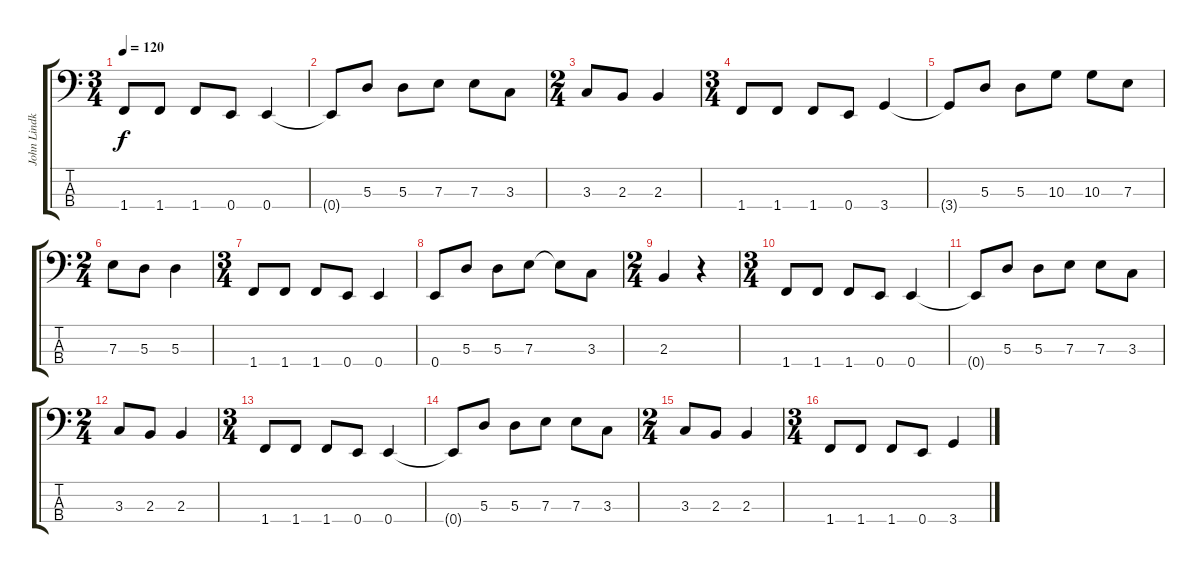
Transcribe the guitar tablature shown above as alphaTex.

\track ("John Lindkvist" "John Lindk") {instrument electricbasspick}
\staff {score tabs}
\tuning (G2 D2 A1 E1) {hide}
\ts (3 4)
\tempo 120
\clef f4
\ks c
1.4.8{dy f} 1.4.8 1.4.8 0.4.8 0.4.4 |
0.4{t}.8 5.3.8 5.3.8 7.3.8 7.3.8 3.3.8 |
\ts (2 4)
3.3.8 2.3.8 2.3.4 |
\ts (3 4)
1.4.8 1.4.8 1.4.8 0.4.8 3.4.4 |
3.4{t}.8 5.3.8 5.3.8 10.3.8 10.3.8 7.3.8 |
\ts (2 4)
7.3.8 5.3.8 5.3.4 |
\ts (3 4)
1.4.8 1.4.8 1.4.8 0.4.8 0.4.4 |
0.4.8 5.3.8 5.3.8 7.3.8 7.3{t}.8 3.3.8 |
\ts (2 4)
2.3.4 r.4 |
\ts (3 4)
1.4.8 1.4.8 1.4.8 0.4.8 0.4.4 |
0.4{t}.8 5.3.8 5.3.8 7.3.8 7.3.8 3.3.8 |
\ts (2 4)
3.3.8 2.3.8 2.3.4 |
\ts (3 4)
1.4.8 1.4.8 1.4.8 0.4.8 0.4.4 |
0.4{t}.8 5.3.8 5.3.8 7.3.8 7.3.8 3.3.8 |
\ts (2 4)
3.3.8 2.3.8 2.3.4 |
\ts (3 4)
1.4.8 1.4.8 1.4.8 0.4.8 3.4.4
